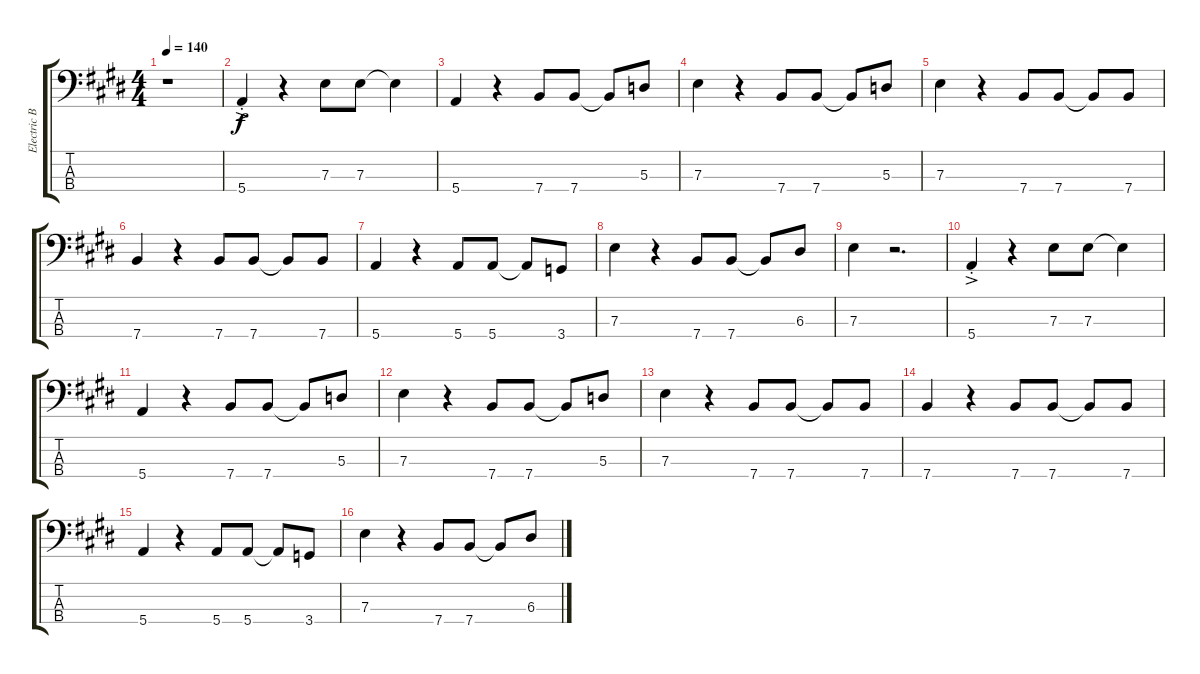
\track ("Electric Bass" "Electric B") {instrument electricbassfinger}
\staff {score tabs}
\tuning (G2 D2 A1 E1) {hide}
\ts (4 4)
\tempo 140
\clef f4
\ks e
r.1{dy f instrument electricbassfinger} |
5.4{ac st}.4 r.4 7.3.8 7.3.8 7.3{t}.4 |
5.4.4 r.4 7.4.8 7.4.8 7.4{t}.8 5.3.8 |
7.3.4 r.4 7.4.8 7.4.8 7.4{t}.8 5.3.8 |
7.3.4 r.4 7.4.8 7.4.8 7.4{t}.8 7.4.8 |
7.4.4 r.4 7.4.8 7.4.8 7.4{t}.8 7.4.8 |
5.4.4 r.4 5.4.8 5.4.8 5.4{t}.8 3.4.8 |
7.3.4 r.4 7.4.8 7.4.8 7.4{t}.8 6.3.8 |
7.3.4 r.2{d} |
5.4{ac st}.4 r.4 7.3.8 7.3.8 7.3{t}.4 |
5.4.4 r.4 7.4.8 7.4.8 7.4{t}.8 5.3.8 |
7.3.4 r.4 7.4.8 7.4.8 7.4{t}.8 5.3.8 |
7.3.4 r.4 7.4.8 7.4.8 7.4{t}.8 7.4.8 |
7.4.4 r.4 7.4.8 7.4.8 7.4{t}.8 7.4.8 |
5.4.4 r.4 5.4.8 5.4.8 5.4{t}.8 3.4.8 |
7.3.4 r.4 7.4.8 7.4.8 7.4{t}.8 6.3.8
